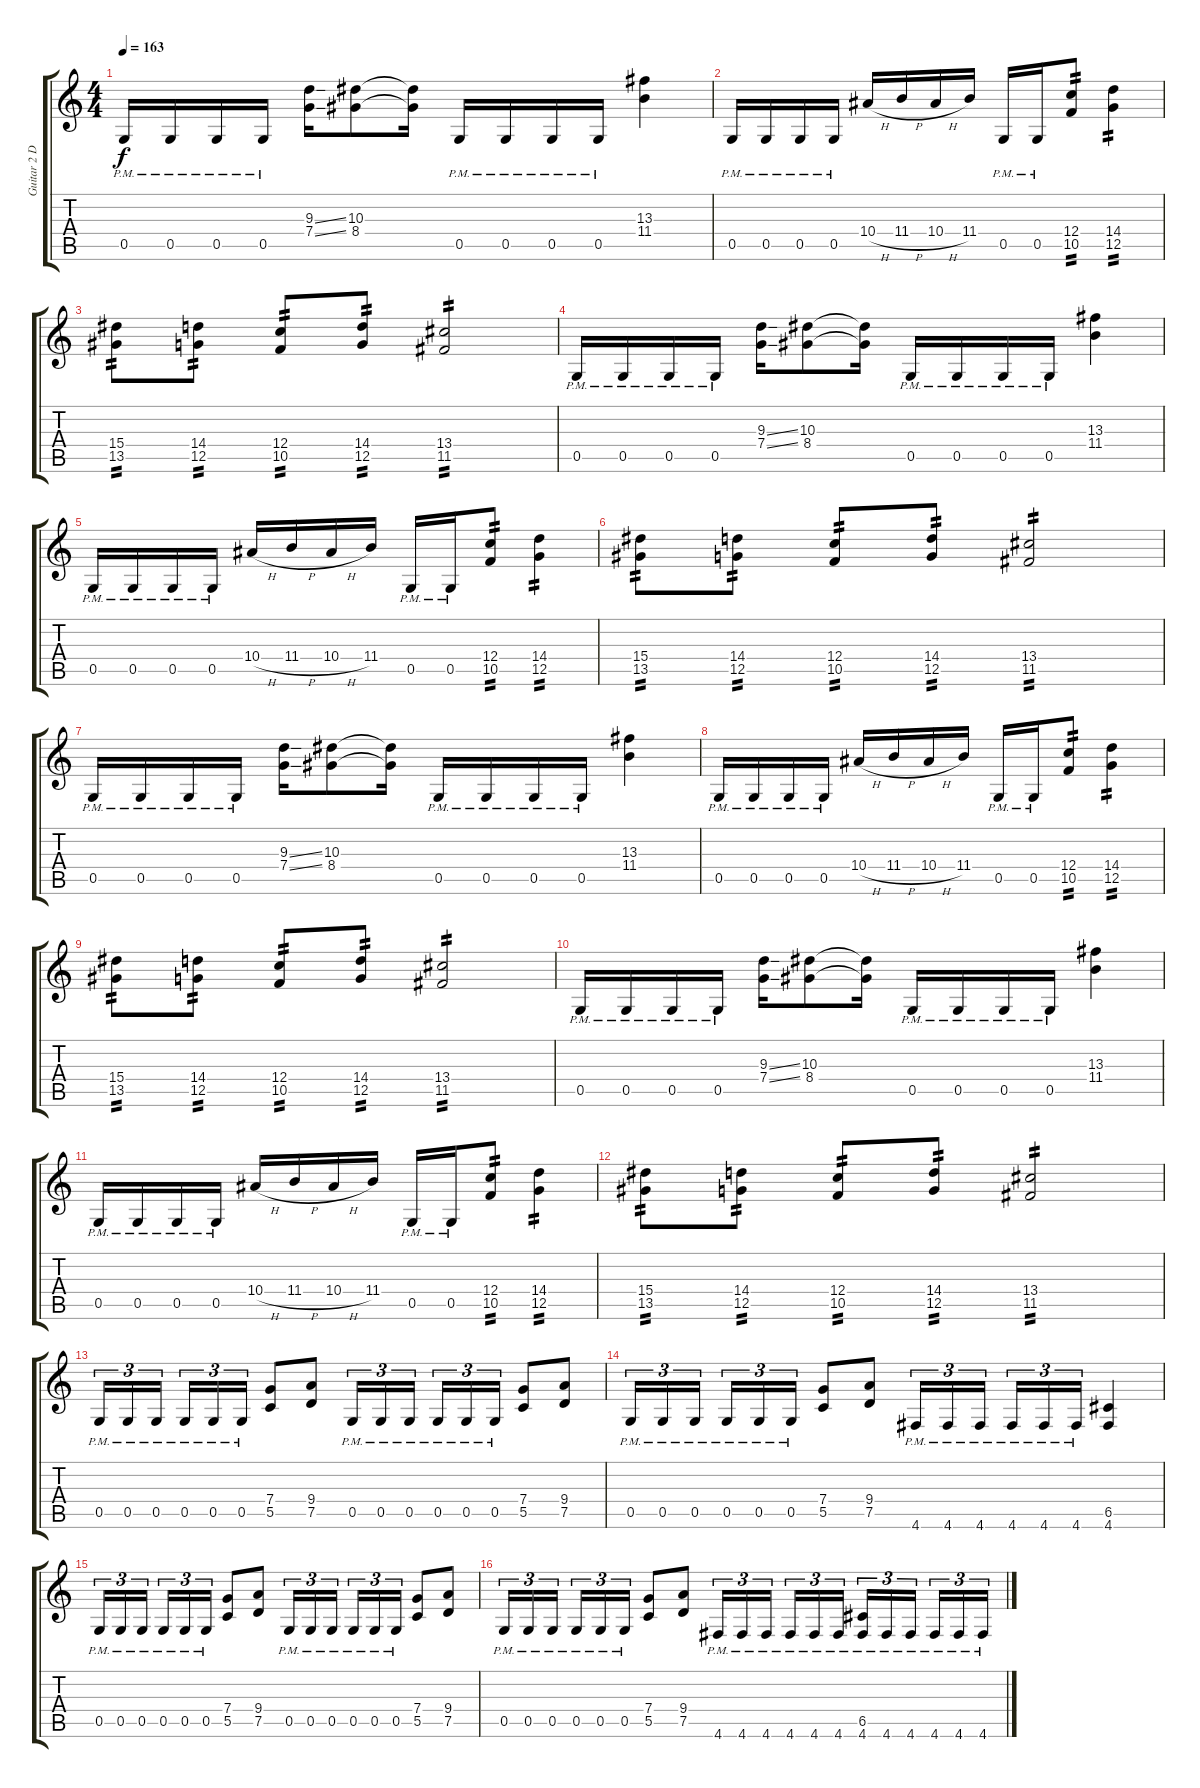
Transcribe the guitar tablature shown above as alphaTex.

\track ("Guitar 2 D-tuned" "Guitar 2 D") {instrument overdrivenguitar}
\staff {score tabs}
\tuning (D4 A3 F3 C3 G2 D2) {hide}
\ts (4 4)
\tempo 163
\clef g2
\ks c
0.5{pm}.16{dy f} 0.5{pm}.16 0.5{pm}.16 0.5{pm}.16 (9.3{ss} 7.4{ss}).16 (10.3 8.4).8 (10.3{t} 8.4{t}).16 0.5{pm}.16 0.5{pm}.16 0.5{pm}.16 0.5{pm}.16 (13.3 11.4).4 |
0.5{pm}.16 0.5{pm}.16 0.5{pm}.16 0.5{pm}.16 10.4{h}.16 11.4{h}.16 10.4{h}.16 11.4.16 0.5{pm}.16 0.5{pm}.16 (12.4 10.5).8{tp 2} (14.4 12.5).4{tp 2} |
(15.4 13.5).8{tp 2} (14.4 12.5).8{tp 2} (12.4 10.5).8{tp 2} (14.4 12.5).8{tp 2} (13.4 11.5).2{tp 2} |
0.5{pm}.16 0.5{pm}.16 0.5{pm}.16 0.5{pm}.16 (9.3{ss} 7.4{ss}).16 (10.3 8.4).8 (10.3{t} 8.4{t}).16 0.5{pm}.16 0.5{pm}.16 0.5{pm}.16 0.5{pm}.16 (13.3 11.4).4 |
0.5{pm}.16 0.5{pm}.16 0.5{pm}.16 0.5{pm}.16 10.4{h}.16 11.4{h}.16 10.4{h}.16 11.4.16 0.5{pm}.16 0.5{pm}.16 (12.4 10.5).8{tp 2} (14.4 12.5).4{tp 2} |
(15.4 13.5).8{tp 2} (14.4 12.5).8{tp 2} (12.4 10.5).8{tp 2} (14.4 12.5).8{tp 2} (13.4 11.5).2{tp 2} |
0.5{pm}.16 0.5{pm}.16 0.5{pm}.16 0.5{pm}.16 (9.3{ss} 7.4{ss}).16 (10.3 8.4).8 (10.3{t} 8.4{t}).16 0.5{pm}.16 0.5{pm}.16 0.5{pm}.16 0.5{pm}.16 (13.3 11.4).4 |
0.5{pm}.16 0.5{pm}.16 0.5{pm}.16 0.5{pm}.16 10.4{h}.16 11.4{h}.16 10.4{h}.16 11.4.16 0.5{pm}.16 0.5{pm}.16 (12.4 10.5).8{tp 2} (14.4 12.5).4{tp 2} |
(15.4 13.5).8{tp 2} (14.4 12.5).8{tp 2} (12.4 10.5).8{tp 2} (14.4 12.5).8{tp 2} (13.4 11.5).2{tp 2} |
0.5{pm}.16 0.5{pm}.16 0.5{pm}.16 0.5{pm}.16 (9.3{ss} 7.4{ss}).16 (10.3 8.4).8 (10.3{t} 8.4{t}).16 0.5{pm}.16 0.5{pm}.16 0.5{pm}.16 0.5{pm}.16 (13.3 11.4).4 |
0.5{pm}.16 0.5{pm}.16 0.5{pm}.16 0.5{pm}.16 10.4{h}.16 11.4{h}.16 10.4{h}.16 11.4.16 0.5{pm}.16 0.5{pm}.16 (12.4 10.5).8{tp 2} (14.4 12.5).4{tp 2} |
(15.4 13.5).8{tp 2} (14.4 12.5).8{tp 2} (12.4 10.5).8{tp 2} (14.4 12.5).8{tp 2} (13.4 11.5).2{tp 2} |
0.5{pm}.16{tu (3 2)} 0.5{pm}.16{tu (3 2)} 0.5{pm}.16{tu (3 2)} 0.5{pm}.16{tu (3 2)} 0.5{pm}.16{tu (3 2)} 0.5{pm}.16{tu (3 2)} (7.4 5.5).8 (9.4 7.5).8 0.5{pm}.16{tu (3 2)} 0.5{pm}.16{tu (3 2)} 0.5{pm}.16{tu (3 2)} 0.5{pm}.16{tu (3 2)} 0.5{pm}.16{tu (3 2)} 0.5{pm}.16{tu (3 2)} (7.4 5.5).8 (9.4 7.5).8 |
0.5{pm}.16{tu (3 2)} 0.5{pm}.16{tu (3 2)} 0.5{pm}.16{tu (3 2)} 0.5{pm}.16{tu (3 2)} 0.5{pm}.16{tu (3 2)} 0.5{pm}.16{tu (3 2)} (7.4 5.5).8 (9.4 7.5).8 4.6{pm}.16{tu (3 2)} 4.6{pm}.16{tu (3 2)} 4.6{pm}.16{tu (3 2)} 4.6{pm}.16{tu (3 2)} 4.6{pm}.16{tu (3 2)} 4.6{pm}.16{tu (3 2)} (6.5 4.6).4 |
0.5{pm}.16{tu (3 2)} 0.5{pm}.16{tu (3 2)} 0.5{pm}.16{tu (3 2)} 0.5{pm}.16{tu (3 2)} 0.5{pm}.16{tu (3 2)} 0.5{pm}.16{tu (3 2)} (7.4 5.5).8 (9.4 7.5).8 0.5{pm}.16{tu (3 2)} 0.5{pm}.16{tu (3 2)} 0.5{pm}.16{tu (3 2)} 0.5{pm}.16{tu (3 2)} 0.5{pm}.16{tu (3 2)} 0.5{pm}.16{tu (3 2)} (7.4 5.5).8 (9.4 7.5).8 |
0.5{pm}.16{tu (3 2)} 0.5{pm}.16{tu (3 2)} 0.5{pm}.16{tu (3 2)} 0.5{pm}.16{tu (3 2)} 0.5{pm}.16{tu (3 2)} 0.5{pm}.16{tu (3 2)} (7.4 5.5).8 (9.4 7.5).8 4.6{pm}.16{tu (3 2)} 4.6{pm}.16{tu (3 2)} 4.6{pm}.16{tu (3 2)} 4.6{pm}.16{tu (3 2)} 4.6{pm}.16{tu (3 2)} 4.6{pm}.16{tu (3 2)} (6.5 4.6{pm}).16{tu (3 2)} 4.6{pm}.16{tu (3 2)} 4.6{pm}.16{tu (3 2)} 4.6{pm}.16{tu (3 2)} 4.6{pm}.16{tu (3 2)} 4.6{pm}.16{tu (3 2)}
